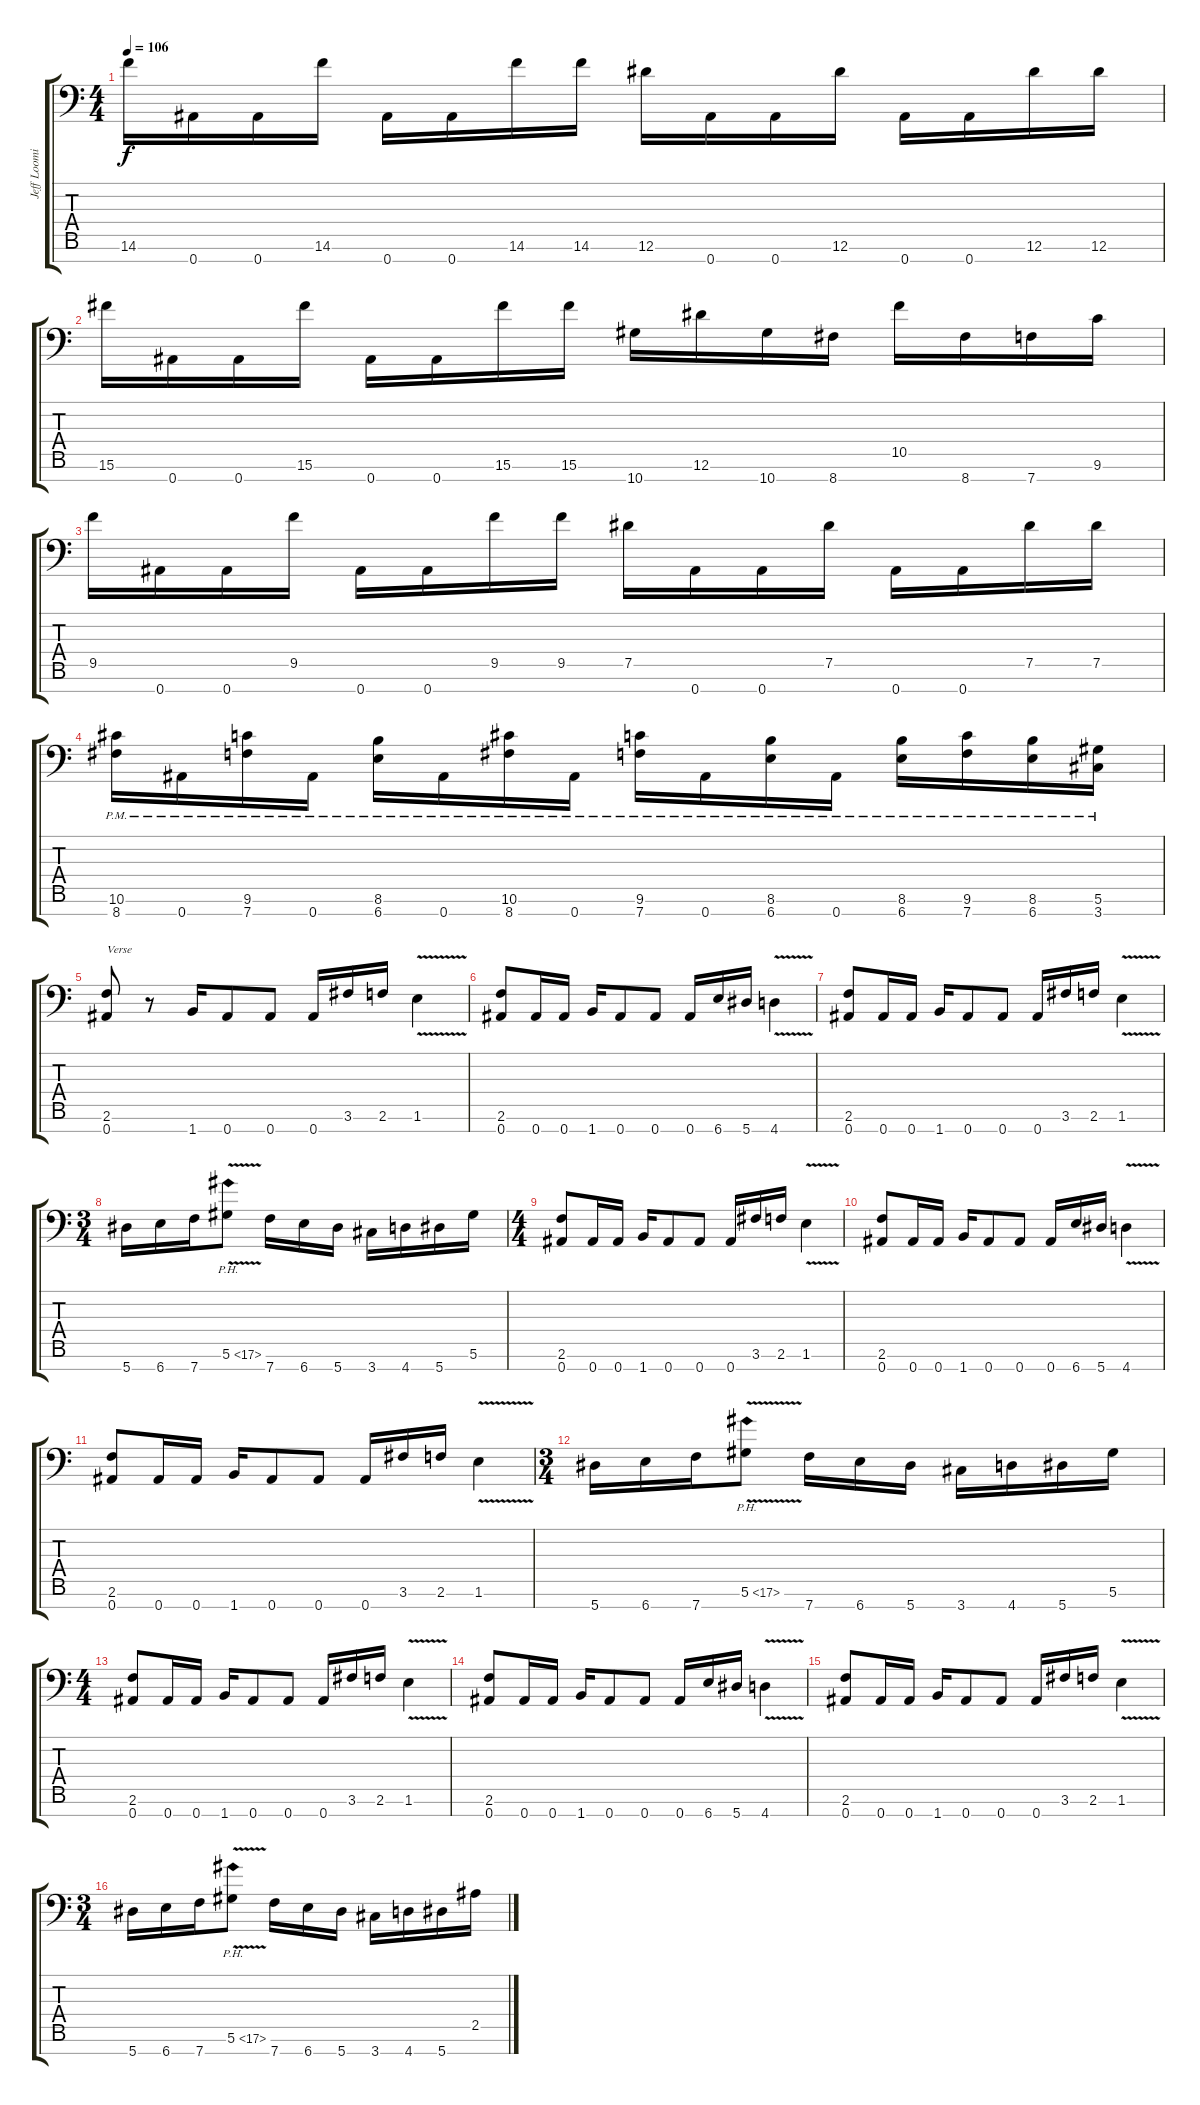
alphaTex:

\track ("Jeff Loomis" "Jeff Loomi") {instrument distortionguitar}
\staff {score tabs}
\tuning (Eb4 Bb3 Gb3 Db3 Ab2 Eb2 Bb1) {hide}
\ts (4 4)
\tempo 106
\clef f4
\ks c
14.6.16{dy f} 0.7.16 0.7.16 14.6.16 0.7.16 0.7.16 14.6.16 14.6.16 12.6.16 0.7.16 0.7.16 12.6.16 0.7.16 0.7.16 12.6.16 12.6.16 |
15.6.16 0.7.16 0.7.16 15.6.16 0.7.16 0.7.16 15.6.16 15.6.16 10.7.16 12.6.16 10.7.16 8.7.16 10.5.16 8.7.16 7.7.16 9.6.16 |
9.5.16 0.7.16 0.7.16 9.5.16 0.7.16 0.7.16 9.5.16 9.5.16 7.5.16 0.7.16 0.7.16 7.5.16 0.7.16 0.7.16 7.5.16 7.5.16 |
(10.6{pm} 8.7{pm}).16 0.7{pm}.16 (9.6{pm} 7.7{pm}).16 0.7{pm}.16 (8.6{pm} 6.7{pm}).16 0.7{pm}.16 (10.6{pm} 8.7{pm}).16 0.7{pm}.16 (9.6{pm} 7.7{pm}).16 0.7{pm}.16 (8.6{pm} 6.7{pm}).16 0.7{pm}.16 (8.6{pm} 6.7{pm}).16 (9.6{pm} 7.7{pm}).16 (8.6{pm} 6.7{pm}).16 (5.6{pm} 3.7{pm}).16 |
(2.6 0.7).8{txt "Verse"} r.8 1.7.16 0.7.8 0.7.8 0.7.16 3.6.16 2.6.16 1.6{v}.4 |
(2.6 0.7).8 0.7.16 0.7.16 1.7.16 0.7.8 0.7.8 0.7.16 6.7.16 5.7.16 4.7{v}.4 |
(2.6 0.7).8 0.7.16 0.7.16 1.7.16 0.7.8 0.7.8 0.7.16 3.6.16 2.6.16 1.6{v}.4 |
\ts (3 4)
5.7.16 6.7.16 7.7.16 5.6{ph 12 v}.8 7.7.16 6.7.16 5.7.16 3.7.16 4.7.16 5.7.16 5.6.16 |
\ts (4 4)
(2.6 0.7).8 0.7.16 0.7.16 1.7.16 0.7.8 0.7.8 0.7.16 3.6.16 2.6.16 1.6{v}.4 |
(2.6 0.7).8 0.7.16 0.7.16 1.7.16 0.7.8 0.7.8 0.7.16 6.7.16 5.7.16 4.7{v}.4 |
(2.6 0.7).8 0.7.16 0.7.16 1.7.16 0.7.8 0.7.8 0.7.16 3.6.16 2.6.16 1.6{v}.4 |
\ts (3 4)
5.7.16 6.7.16 7.7.16 5.6{ph 12 v}.8 7.7.16 6.7.16 5.7.16 3.7.16 4.7.16 5.7.16 5.6.16 |
\ts (4 4)
(2.6 0.7).8 0.7.16 0.7.16 1.7.16 0.7.8 0.7.8 0.7.16 3.6.16 2.6.16 1.6{v}.4 |
(2.6 0.7).8 0.7.16 0.7.16 1.7.16 0.7.8 0.7.8 0.7.16 6.7.16 5.7.16 4.7{v}.4 |
(2.6 0.7).8 0.7.16 0.7.16 1.7.16 0.7.8 0.7.8 0.7.16 3.6.16 2.6.16 1.6{v}.4 |
\ts (3 4)
5.7.16 6.7.16 7.7.16 5.6{ph 12 v}.8 7.7.16 6.7.16 5.7.16 3.7.16 4.7.16 5.7.16 2.5.16
